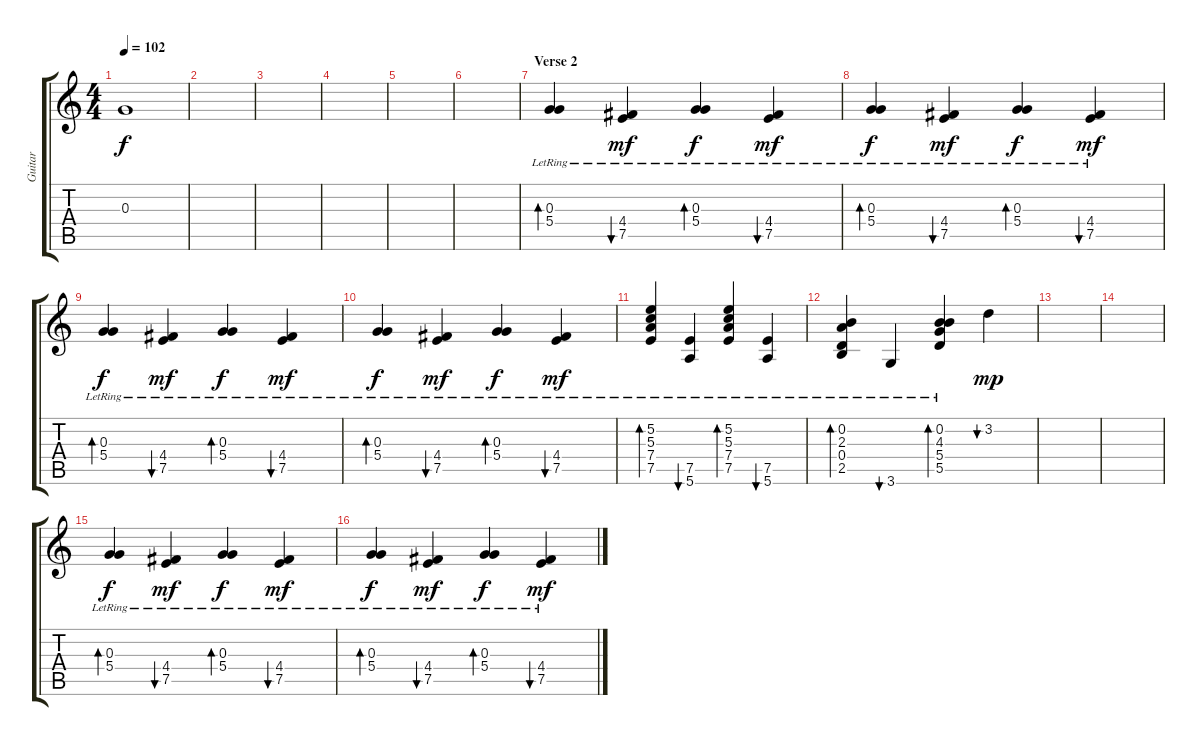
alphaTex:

\track ("Guitar" "Guitar") {instrument acousticguitarnylon}
\staff {score tabs}
\tuning (E4 B3 G3 D3 A2 E2) {hide}
\ts (4 4)
\tempo 102
\clef g2
\ks c
0.3{t}.1{dy f volume 2} |
|
|
|
|
|
\section ("" "Verse 2")
(0.3{lr} 5.4).4{bd 120 volume 11 balance 3 instrument acousticguitarnylon} (4.4 7.5{lr}).4{bu 120 dy mf} (0.3{lr} 5.4).4{bd 120 dy f} (4.4 7.5{lr}).4{bu 120 dy mf} |
(0.3{lr} 5.4).4{bd 120 dy f} (4.4 7.5{lr}).4{bu 120 dy mf} (0.3{lr} 5.4).4{bd 120 dy f} (4.4 7.5{lr}).4{bu 120 dy mf} |
(0.3{lr} 5.4).4{bd 120 dy f} (4.4 7.5{lr}).4{bu 120 dy mf} (0.3{lr} 5.4).4{bd 120 dy f} (4.4 7.5{lr}).4{bu 120 dy mf} |
(0.3{lr} 5.4).4{bd 120 dy f} (4.4 7.5{lr}).4{bu 120 dy mf} (0.3{lr} 5.4).4{bd 120 dy f} (4.4 7.5{lr}).4{bu 120 dy mf} |
(5.2{lr} 5.3{lr} 7.4{lr} 7.5).4{bd 120} (7.5 5.6{lr}).4{bu 60} (5.2{lr} 5.3{lr} 7.4{lr} 7.5).4{bd 60} (7.5 5.6{lr}).4{bu 60} |
(0.2{lr} 2.3{lr} 0.4{lr} 2.5{lr}).4{bd 60} 3.6{lr}.4{bu 60} (0.2 4.3{lr} 5.4{lr} 5.5{lr}).4{bd 60} 3.2.4{bu 60 dy mp} |
|
|
(0.3{lr} 5.4).4{bd 120 dy f volume 11 balance 3 instrument acousticguitarnylon} (4.4 7.5{lr}).4{bu 120 dy mf} (0.3{lr} 5.4).4{bd 120 dy f} (4.4 7.5{lr}).4{bu 120 dy mf} |
(0.3{lr} 5.4).4{bd 120 dy f} (4.4 7.5{lr}).4{bu 120 dy mf} (0.3{lr} 5.4).4{bd 120 dy f} (4.4 7.5{lr}).4{bu 120 dy mf}
